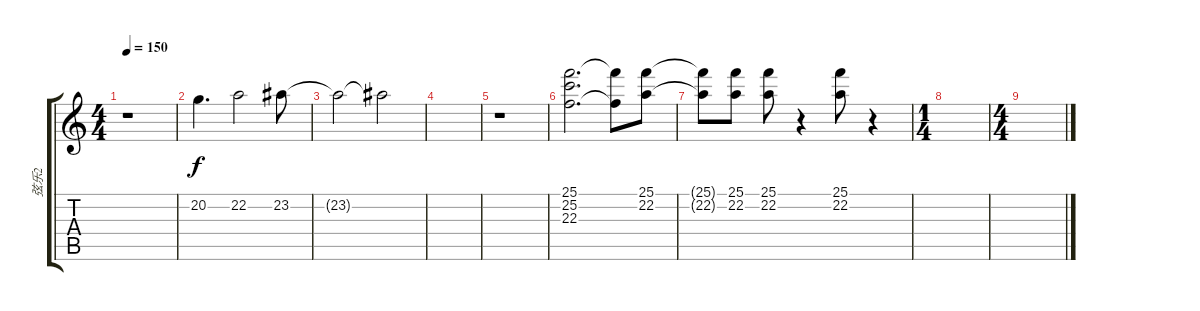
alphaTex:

\track ("弦乐2" "弦乐2") {instrument stringensemble1}
\staff {score tabs}
\tuning (E4 B3 G3 D3 A2 E2) {hide}
\ts (4 4)
\tempo 150
\clef g2
\ks c
r.1{dy f volume 11} |
20.2.4{d} 22.2.2 23.2.8 |
23.2{t}.2 23.2{t}.2{volume 0} |
|
r.1{volume 10} |
(25.1 25.2 22.3).2{d} (25.1{t} 22.3{t}).8 (25.1 22.2).8 |
(25.1{t} 22.2{t}).8 (25.1 22.2).8 (25.1 22.2).8 r.4 (25.1 22.2).8 r.4 |
\ts (1 4)
|
\ts (4 4)
